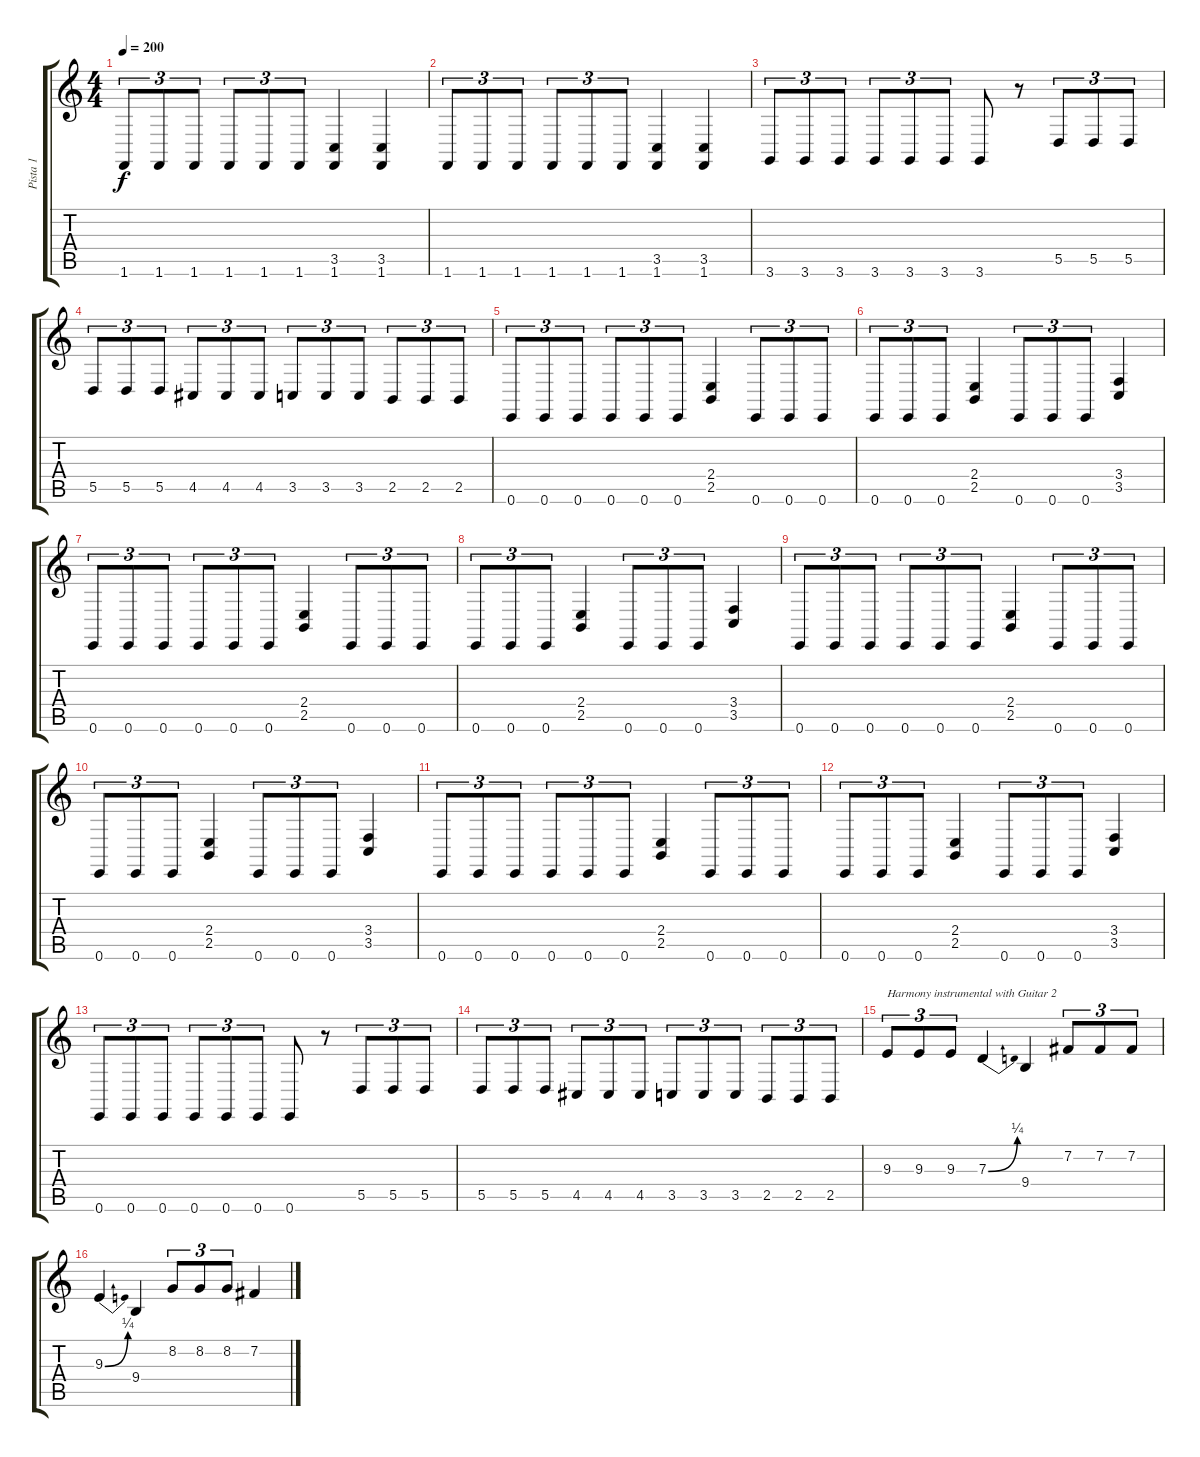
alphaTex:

\track ("Pista 1" "Pista 1") {instrument cello}
\staff {score tabs}
\tuning (E4 B3 G3 D3 A2 E2) {hide}
\ts (4 4)
\tempo 200
\clef g2
\ks c
1.6.8{tu (3 2) dy f} 1.6.8{tu (3 2)} 1.6.8{tu (3 2)} 1.6.8{tu (3 2)} 1.6.8{tu (3 2)} 1.6.8{tu (3 2)} (3.5 1.6).4 (3.5 1.6).4 |
1.6.8{tu (3 2)} 1.6.8{tu (3 2)} 1.6.8{tu (3 2)} 1.6.8{tu (3 2)} 1.6.8{tu (3 2)} 1.6.8{tu (3 2)} (3.5 1.6).4 (3.5 1.6).4 |
3.6.8{tu (3 2)} 3.6.8{tu (3 2)} 3.6.8{tu (3 2)} 3.6.8{tu (3 2)} 3.6.8{tu (3 2)} 3.6.8{tu (3 2)} 3.6.8 r.8 5.5.8{tu (3 2)} 5.5.8{tu (3 2)} 5.5.8{tu (3 2)} |
5.5.8{tu (3 2)} 5.5.8{tu (3 2)} 5.5.8{tu (3 2)} 4.5.8{tu (3 2)} 4.5.8{tu (3 2)} 4.5.8{tu (3 2)} 3.5.8{tu (3 2)} 3.5.8{tu (3 2)} 3.5.8{tu (3 2)} 2.5.8{tu (3 2)} 2.5.8{tu (3 2)} 2.5.8{tu (3 2)} |
0.6.8{tu (3 2)} 0.6.8{tu (3 2)} 0.6.8{tu (3 2)} 0.6.8{tu (3 2)} 0.6.8{tu (3 2)} 0.6.8{tu (3 2)} (2.4 2.5).4 0.6.8{tu (3 2)} 0.6.8{tu (3 2)} 0.6.8{tu (3 2)} |
0.6.8{tu (3 2)} 0.6.8{tu (3 2)} 0.6.8{tu (3 2)} (2.4 2.5).4 0.6.8{tu (3 2)} 0.6.8{tu (3 2)} 0.6.8{tu (3 2)} (3.4 3.5).4 |
0.6.8{tu (3 2)} 0.6.8{tu (3 2)} 0.6.8{tu (3 2)} 0.6.8{tu (3 2)} 0.6.8{tu (3 2)} 0.6.8{tu (3 2)} (2.4 2.5).4 0.6.8{tu (3 2)} 0.6.8{tu (3 2)} 0.6.8{tu (3 2)} |
0.6.8{tu (3 2)} 0.6.8{tu (3 2)} 0.6.8{tu (3 2)} (2.4 2.5).4 0.6.8{tu (3 2)} 0.6.8{tu (3 2)} 0.6.8{tu (3 2)} (3.4 3.5).4 |
0.6.8{tu (3 2)} 0.6.8{tu (3 2)} 0.6.8{tu (3 2)} 0.6.8{tu (3 2)} 0.6.8{tu (3 2)} 0.6.8{tu (3 2)} (2.4 2.5).4 0.6.8{tu (3 2)} 0.6.8{tu (3 2)} 0.6.8{tu (3 2)} |
0.6.8{tu (3 2)} 0.6.8{tu (3 2)} 0.6.8{tu (3 2)} (2.4 2.5).4 0.6.8{tu (3 2)} 0.6.8{tu (3 2)} 0.6.8{tu (3 2)} (3.4 3.5).4 |
0.6.8{tu (3 2)} 0.6.8{tu (3 2)} 0.6.8{tu (3 2)} 0.6.8{tu (3 2)} 0.6.8{tu (3 2)} 0.6.8{tu (3 2)} (2.4 2.5).4 0.6.8{tu (3 2)} 0.6.8{tu (3 2)} 0.6.8{tu (3 2)} |
0.6.8{tu (3 2)} 0.6.8{tu (3 2)} 0.6.8{tu (3 2)} (2.4 2.5).4 0.6.8{tu (3 2)} 0.6.8{tu (3 2)} 0.6.8{tu (3 2)} (3.4 3.5).4 |
0.6.8{tu (3 2)} 0.6.8{tu (3 2)} 0.6.8{tu (3 2)} 0.6.8{tu (3 2)} 0.6.8{tu (3 2)} 0.6.8{tu (3 2)} 0.6.8 r.8 5.5.8{tu (3 2)} 5.5.8{tu (3 2)} 5.5.8{tu (3 2)} |
5.5.8{tu (3 2)} 5.5.8{tu (3 2)} 5.5.8{tu (3 2)} 4.5.8{tu (3 2)} 4.5.8{tu (3 2)} 4.5.8{tu (3 2)} 3.5.8{tu (3 2)} 3.5.8{tu (3 2)} 3.5.8{tu (3 2)} 2.5.8{tu (3 2)} 2.5.8{tu (3 2)} 2.5.8{tu (3 2)} |
9.3.8{tu (3 2) txt "Harmony instrumental with Guitar 2"} 9.3.8{tu (3 2)} 9.3.8{tu (3 2)} 7.3{be (bend 0 0 60 1)}.4 9.4.4 7.2.8{tu (3 2)} 7.2.8{tu (3 2)} 7.2.8{tu (3 2)} |
9.3{be (bend 0 0 60 1)}.4 9.4.4 8.2.8{tu (3 2)} 8.2.8{tu (3 2)} 8.2.8{tu (3 2)} 7.2.4
